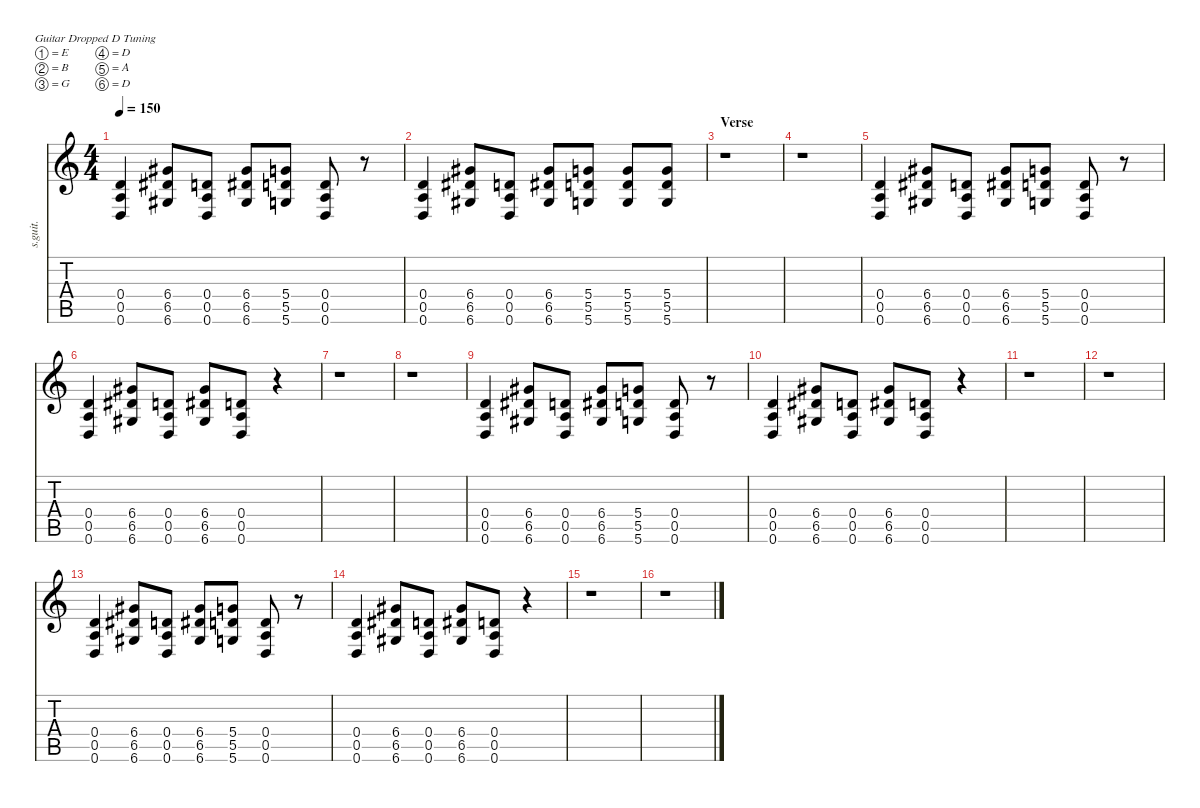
\defaultSystemsLayout 4
\hideDynamics
\bracketExtendMode nobrackets
\track ("Richard Kruspe " "s.guit.") {instrument distortionguitar}
\staff {score tabs}
\tuning (E4 B3 G3 D3 A2 D2)
\ts (4 4)
\tempo 150
\clef g2
\ks c
(0.4 0.5 0.6).4{lyrics (0 "") lyrics (1 "") lyrics (2 "") lyrics (3 "") lyrics (4 "") dy f} (6.4{acc #} 6.5{acc #} 6.6{acc #}).8{lyrics (0 "") lyrics (1 "") lyrics (2 "") lyrics (3 "") lyrics (4 "")} (0.4 0.5 0.6).8{lyrics (0 "") lyrics (1 "") lyrics (2 "") lyrics (3 "") lyrics (4 "")} (6.4{acc #} 6.5{acc #} 6.6{acc #}).8{lyrics (0 "") lyrics (1 "") lyrics (2 "") lyrics (3 "") lyrics (4 "")} (5.4 5.5 5.6).8{lyrics (0 "") lyrics (1 "") lyrics (2 "") lyrics (3 "") lyrics (4 "")} (0.4 0.5 0.6).8{lyrics (0 "") lyrics (1 "") lyrics (2 "") lyrics (3 "") lyrics (4 "")} r.8 |
(0.4 0.5 0.6).4{lyrics (0 "") lyrics (1 "") lyrics (2 "") lyrics (3 "") lyrics (4 "")} (6.4{acc #} 6.5{acc #} 6.6{acc #}).8{lyrics (0 "") lyrics (1 "") lyrics (2 "") lyrics (3 "") lyrics (4 "")} (0.4 0.5 0.6).8{lyrics (0 "") lyrics (1 "") lyrics (2 "") lyrics (3 "") lyrics (4 "")} (6.4{acc #} 6.5{acc #} 6.6{acc #}).8{lyrics (0 "") lyrics (1 "") lyrics (2 "") lyrics (3 "") lyrics (4 "")} (5.4 5.5 5.6).8{lyrics (0 "") lyrics (1 "") lyrics (2 "") lyrics (3 "") lyrics (4 "")} (5.4 5.5 5.6).8{lyrics (0 "") lyrics (1 "") lyrics (2 "") lyrics (3 "") lyrics (4 "")} (5.4 5.5 5.6).8{lyrics (0 "") lyrics (1 "") lyrics (2 "") lyrics (3 "") lyrics (4 "")} |
\section ("" "Verse")
r.1 |
r.1 |
(0.4 0.5 0.6).4{lyrics (0 "") lyrics (1 "") lyrics (2 "") lyrics (3 "") lyrics (4 "")} (6.4{acc #} 6.5{acc #} 6.6{acc #}).8{lyrics (0 "") lyrics (1 "") lyrics (2 "") lyrics (3 "") lyrics (4 "")} (0.4 0.5 0.6).8{lyrics (0 "") lyrics (1 "") lyrics (2 "") lyrics (3 "") lyrics (4 "")} (6.4{acc #} 6.5{acc #} 6.6{acc #}).8{lyrics (0 "") lyrics (1 "") lyrics (2 "") lyrics (3 "") lyrics (4 "")} (5.4 5.5 5.6).8{lyrics (0 "") lyrics (1 "") lyrics (2 "") lyrics (3 "") lyrics (4 "")} (0.4 0.5 0.6).8{lyrics (0 "") lyrics (1 "") lyrics (2 "") lyrics (3 "") lyrics (4 "")} r.8 |
(0.4 0.5 0.6).4{lyrics (0 "") lyrics (1 "") lyrics (2 "") lyrics (3 "") lyrics (4 "")} (6.4{acc #} 6.5{acc #} 6.6{acc #}).8{lyrics (0 "") lyrics (1 "") lyrics (2 "") lyrics (3 "") lyrics (4 "")} (0.4 0.5 0.6).8{lyrics (0 "") lyrics (1 "") lyrics (2 "") lyrics (3 "") lyrics (4 "")} (6.4{acc #} 6.5{acc #} 6.6{acc #}).8{lyrics (0 "") lyrics (1 "") lyrics (2 "") lyrics (3 "") lyrics (4 "")} (0.4 0.5 0.6).8{lyrics (0 "") lyrics (1 "") lyrics (2 "") lyrics (3 "") lyrics (4 "")} r.4 |
r.1 |
r.1 |
(0.4 0.5 0.6).4{lyrics (0 "") lyrics (1 "") lyrics (2 "") lyrics (3 "") lyrics (4 "")} (6.4{acc #} 6.5{acc #} 6.6{acc #}).8{lyrics (0 "") lyrics (1 "") lyrics (2 "") lyrics (3 "") lyrics (4 "")} (0.4 0.5 0.6).8{lyrics (0 "") lyrics (1 "") lyrics (2 "") lyrics (3 "") lyrics (4 "")} (6.4{acc #} 6.5{acc #} 6.6{acc #}).8{lyrics (0 "") lyrics (1 "") lyrics (2 "") lyrics (3 "") lyrics (4 "")} (5.4 5.5 5.6).8{lyrics (0 "") lyrics (1 "") lyrics (2 "") lyrics (3 "") lyrics (4 "")} (0.4 0.5 0.6).8{lyrics (0 "") lyrics (1 "") lyrics (2 "") lyrics (3 "") lyrics (4 "")} r.8 |
(0.4 0.5 0.6).4{lyrics (0 "") lyrics (1 "") lyrics (2 "") lyrics (3 "") lyrics (4 "")} (6.4{acc #} 6.5{acc #} 6.6{acc #}).8{lyrics (0 "") lyrics (1 "") lyrics (2 "") lyrics (3 "") lyrics (4 "")} (0.4 0.5 0.6).8{lyrics (0 "") lyrics (1 "") lyrics (2 "") lyrics (3 "") lyrics (4 "")} (6.4{acc #} 6.5{acc #} 6.6{acc #}).8{lyrics (0 "") lyrics (1 "") lyrics (2 "") lyrics (3 "") lyrics (4 "")} (0.4 0.5 0.6).8{lyrics (0 "") lyrics (1 "") lyrics (2 "") lyrics (3 "") lyrics (4 "")} r.4 |
r.1 |
r.1 |
(0.4 0.5 0.6).4{lyrics (0 "") lyrics (1 "") lyrics (2 "") lyrics (3 "") lyrics (4 "")} (6.4{acc #} 6.5{acc #} 6.6{acc #}).8{lyrics (0 "") lyrics (1 "") lyrics (2 "") lyrics (3 "") lyrics (4 "")} (0.4 0.5 0.6).8{lyrics (0 "") lyrics (1 "") lyrics (2 "") lyrics (3 "") lyrics (4 "")} (6.4{acc #} 6.5{acc #} 6.6{acc #}).8{lyrics (0 "") lyrics (1 "") lyrics (2 "") lyrics (3 "") lyrics (4 "")} (5.4 5.5 5.6).8{lyrics (0 "") lyrics (1 "") lyrics (2 "") lyrics (3 "") lyrics (4 "")} (0.4 0.5 0.6).8{lyrics (0 "") lyrics (1 "") lyrics (2 "") lyrics (3 "") lyrics (4 "")} r.8 |
(0.4 0.5 0.6).4{lyrics (0 "") lyrics (1 "") lyrics (2 "") lyrics (3 "") lyrics (4 "")} (6.4{acc #} 6.5{acc #} 6.6{acc #}).8{lyrics (0 "") lyrics (1 "") lyrics (2 "") lyrics (3 "") lyrics (4 "")} (0.4 0.5 0.6).8{lyrics (0 "") lyrics (1 "") lyrics (2 "") lyrics (3 "") lyrics (4 "")} (6.4{acc #} 6.5{acc #} 6.6{acc #}).8{lyrics (0 "") lyrics (1 "") lyrics (2 "") lyrics (3 "") lyrics (4 "")} (0.4 0.5 0.6).8{lyrics (0 "") lyrics (1 "") lyrics (2 "") lyrics (3 "") lyrics (4 "")} r.4 |
r.1 |
r.1
